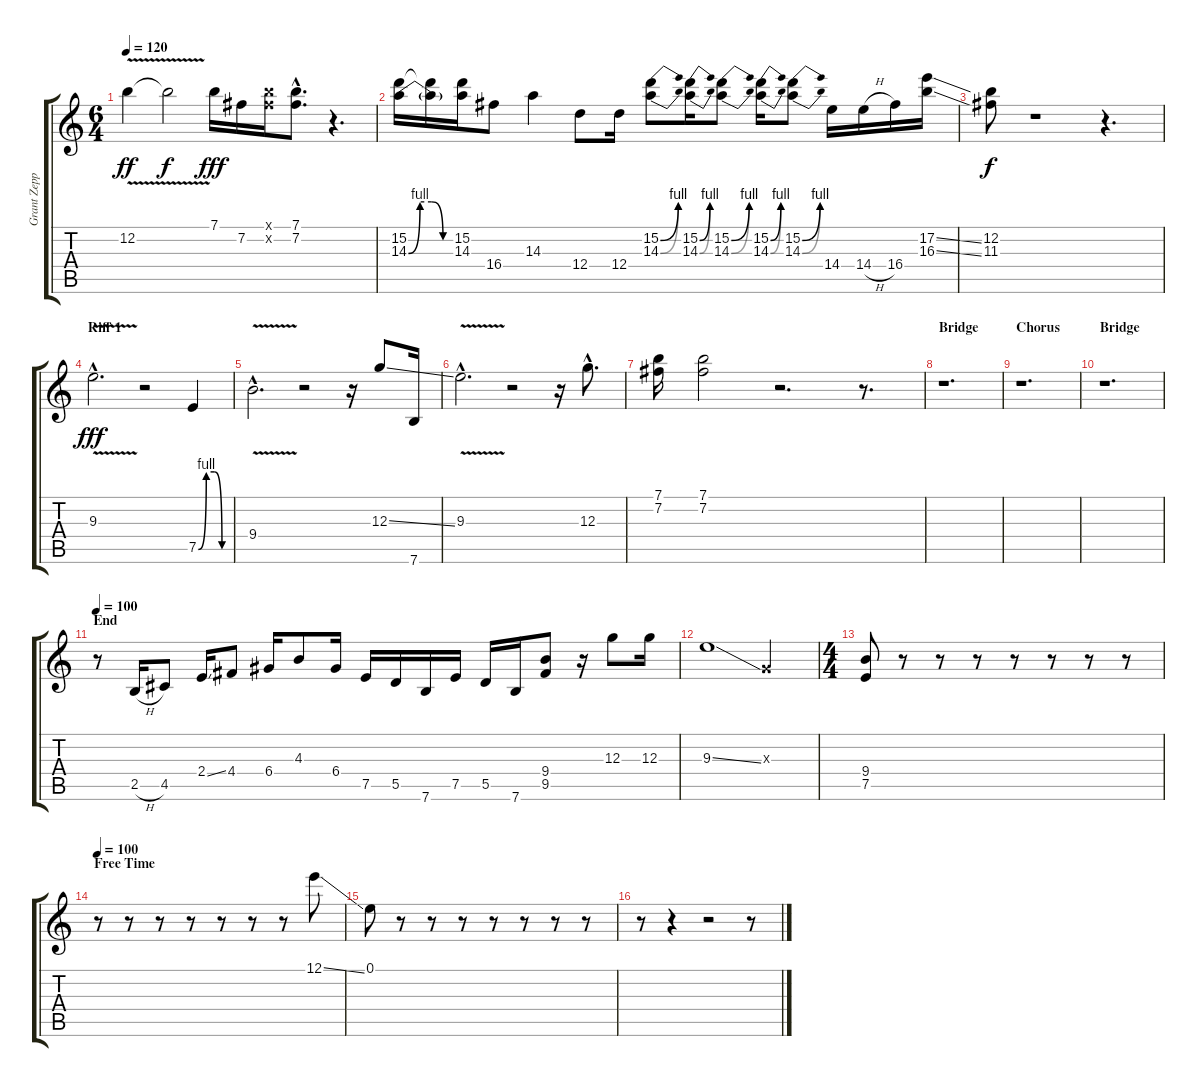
\track ("Grant Zeppelin - Solo" "Grant Zepp") {instrument distortionguitar}
\staff {score tabs}
\tuning (E4 B3 G3 D3 A2 E2) {hide}
\ts (6 4)
\tempo 120
\clef g2
\ks c
12.2{v}.4{dy ff} 12.2{t}.2{dy f} 7.1.16{dy fff} 7.2.16 (7.1{x} 7.2{x}).16 (7.1{hac} 7.2{hac}).8{d} r.4{d} |
(15.2 14.3{be (custom 0 0 15 4 30 4 45 0 60 0)}).16 (15.2{t} 14.3{t}).16 (15.2 14.3).16 16.4.8 14.3.4 12.4.8 12.4.16 (15.2{be (bend 0 0 60 4)} 14.3{be (bend 0 0 60 4)}).8 (15.2{be (bend 0 0 60 4)} 14.3{be (bend 0 0 60 4)}).16 (15.2{be (bend 0 0 60 4)} 14.3{be (bend 0 0 60 4)}).8 (15.2{be (bend 0 0 60 4)} 14.3{be (bend 0 0 60 4)}).16 (15.2{be (bend 0 0 60 4)} 14.3{be (bend 0 0 60 4)}).8 14.4.16 14.4{h}.16 16.4.16 (17.2{ss} 16.3{ss}).16 |
(12.2 11.3).8{dy f} r.1 r.4{d} |
\section ("" "Riff 1")
9.3{v hac}.2{d dy fff} r.2 7.5{be (custom 0 0 15 4 30 4 45 0 60 0)}.4 |
9.4{v hac}.2{d} r.2 r.16 12.3{ss}.8 7.6.16 |
9.3{v hac}.2{d} r.2 r.16 12.3{hac}.8{d} |
(7.1 7.2).16 (7.1 7.2).2 r.2{d} r.8{d} |
\section ("" "Bridge")
r.1{d} |
\section ("" "Chorus")
r.1{d} |
\section ("" "Bridge ")
r.1{d} |
\section ("" "End")
\tempo 100
r.8 2.5{h}.16 4.5.8 2.4{ss}.16 4.4.8 6.4.16 4.3.8 6.4.16 7.5.16 5.5.16 7.6.16 7.5.16 5.5.16 7.6.16 (9.4 9.5).8 r.16 12.3.8 12.3.16 |
9.3{ss}.1 0.3{x}.2 |
\ts (4 4)
(9.4 7.5).8 r.8 r.8 r.8 r.8 r.8 r.8 r.8 |
\section ("" "Free Time ")
\tempo 100
r.8 r.8 r.8 r.8 r.8 r.8 r.8 12.1{ss}.8 |
0.1.8 r.8 r.8 r.8 r.8 r.8 r.8 r.8 |
r.8 r.4 r.2 r.8
